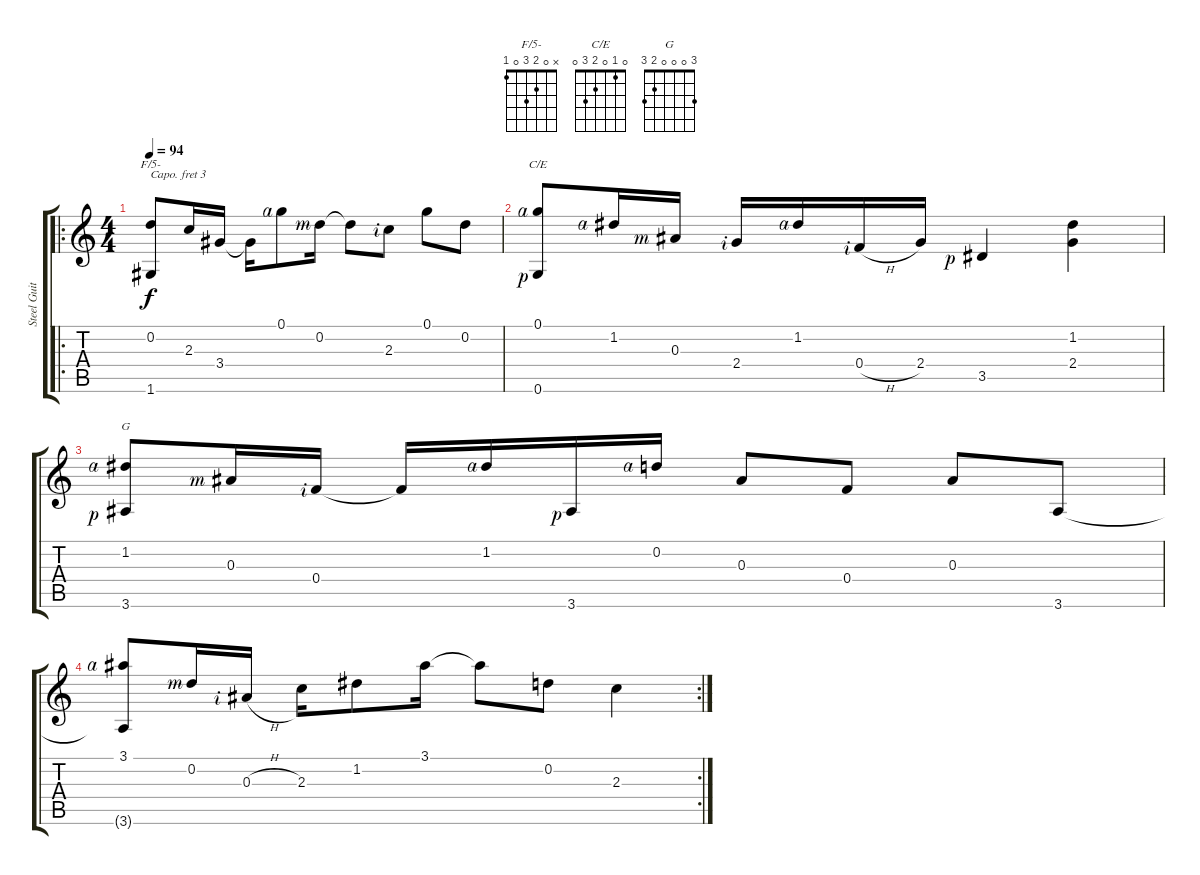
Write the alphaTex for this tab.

\track ("Steel Guitar" "Steel Guit") {instrument acousticguitarsteel}
\staff {score tabs}
\capo 3
\tuning (E4 B3 G3 D3 A2 E2) {hide}
\chord ("F/5-" x 0 2 3 0 1)
\chord ("C/E" 0 1 0 2 3 0)
\chord ("G" 3 0 0 0 2 3)
\ro
\ts (4 4)
\tempo 94
\clef g2
\ks c
(0.2 1.6).8{ch "F/5-" dy f} 2.3.16 3.4.16 3.4{t}.16 0.1{rf 4}.8 0.2{rf 3}.16 0.2{t}.8 2.3{rf 2}.8 0.1.8 0.2.8 |
(0.1{rf 4} 0.6{rf 1}).8{ch "C/E"} 1.2{rf 4}.16 0.3{rf 3}.16 2.4{rf 2}.16 1.2{rf 4}.16 0.4{h rf 2}.16 2.4.16 3.5{rf 1}.4 (1.2 2.4).4 |
(1.2{rf 4} 3.6{rf 1}).8{ch "G"} 0.3{rf 3}.16 0.4{rf 2}.16 0.4{t}.16 1.2{rf 4}.16 3.6{rf 1}.16 0.2{rf 4}.16 0.3.8 0.4.8 0.3.8 3.6.8 |
\rc 2
(3.1{rf 4} 3.6{t}).8 0.2{rf 3}.16 0.3{h rf 2}.16 2.3.16 1.2.8 3.1.16 3.1{t}.8 0.2.8 2.3.4
